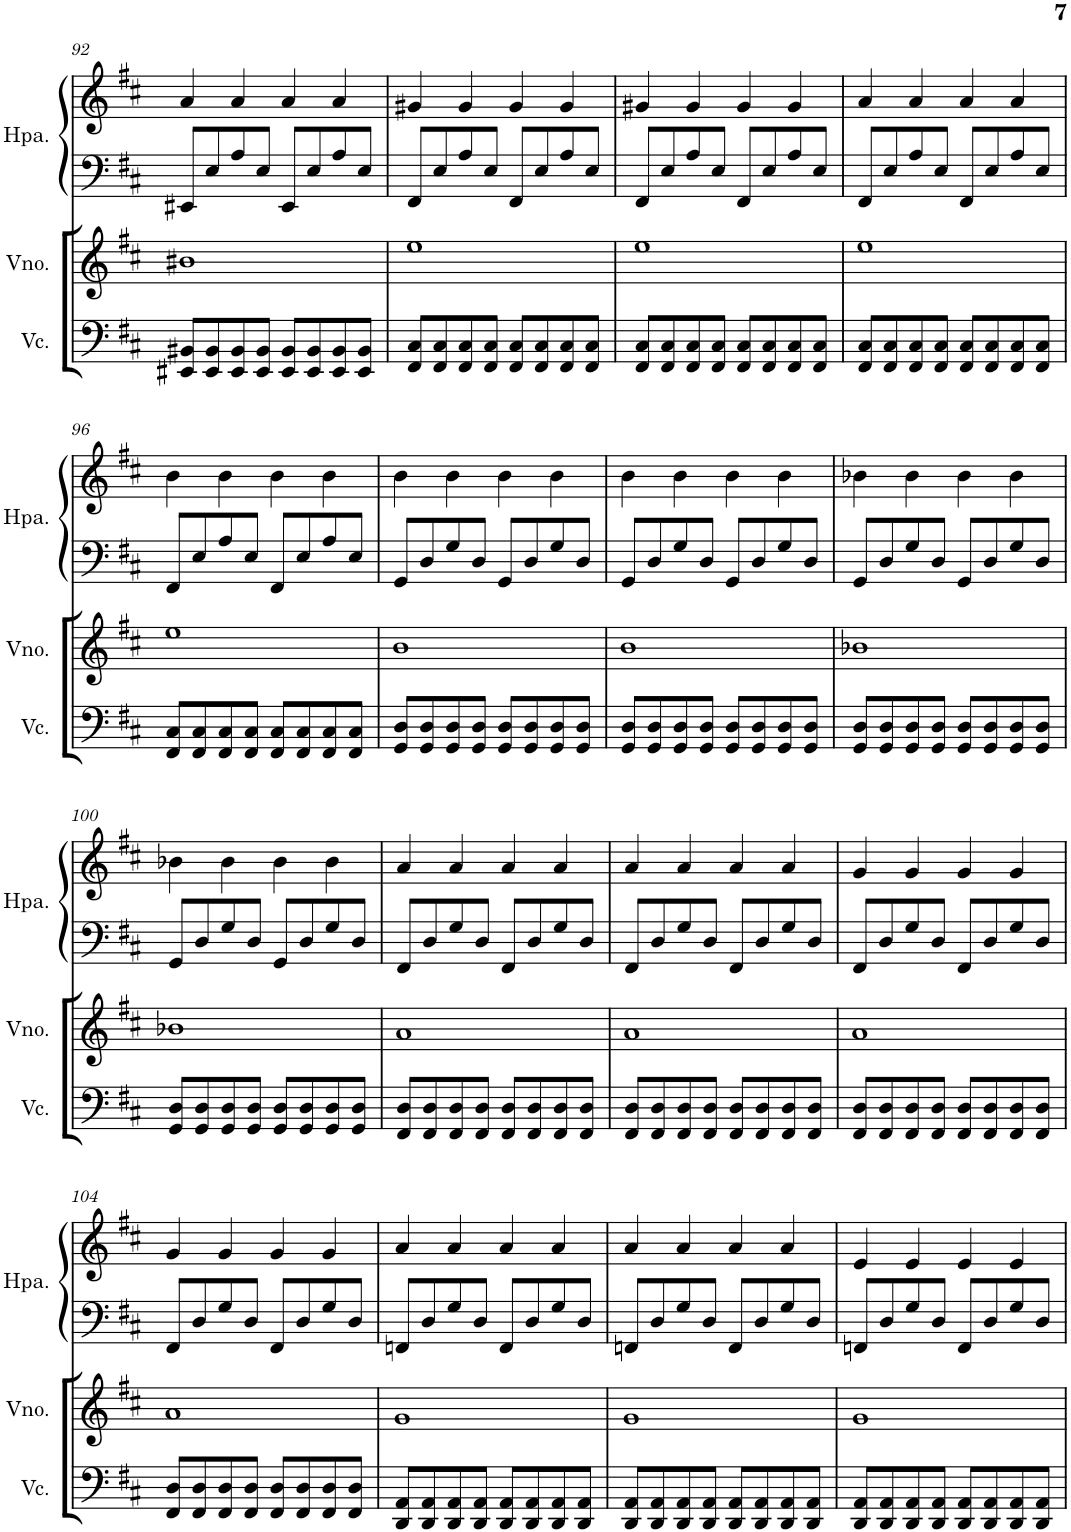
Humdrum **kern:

**kern	**kern	**kern	**kern
*part3	*part2	*part1	*part1
*staff4	*staff3	*staff2	*staff1
*I"Violoncelo	*I"Violino	*I"Harpa	*
*I'Vc.	*I'Vno.	*I'Hpa.	*
!!LO:PB:g=z
*clefF4	*clefG2	*clefF4	*clefG2
*k[f#c#]	*k[f#c#]	*k[f#c#]	*k[f#c#]
*M4/4	*M4/4	*M4/4	*M4/4
=92	=92	=92	=92
8EE#X/ 8BB#X/L	1b#X	8EE#X/L	4a/
8EE#/ 8BB#/	.	8E/	.
8EE#/ 8BB#/	.	8A/	4a/
8EE#/ 8BB#/J	.	8E/J	.
8EE#/ 8BB#/L	.	8EE#/L	4a/
8EE#/ 8BB#/	.	8E/	.
8EE#/ 8BB#/	.	8A/	4a/
8EE#/ 8BB#/J	.	8E/J	.
=93	=93	=93	=93
8FF#/ 8C#/L	1ee	8FF#/L	4g#X/
8FF#/ 8C#/	.	8E/	.
8FF#/ 8C#/	.	8A/	4g#/
8FF#/ 8C#/J	.	8E/J	.
8FF#/ 8C#/L	.	8FF#/L	4g#/
8FF#/ 8C#/	.	8E/	.
8FF#/ 8C#/	.	8A/	4g#/
8FF#/ 8C#/J	.	8E/J	.
=94	=94	=94	=94
8FF#/ 8C#/L	1ee	8FF#/L	4g#X/
8FF#/ 8C#/	.	8E/	.
8FF#/ 8C#/	.	8A/	4g#/
8FF#/ 8C#/J	.	8E/J	.
8FF#/ 8C#/L	.	8FF#/L	4g#/
8FF#/ 8C#/	.	8E/	.
8FF#/ 8C#/	.	8A/	4g#/
8FF#/ 8C#/J	.	8E/J	.
=95	=95	=95	=95
8FF#/ 8C#/L	1ee	8FF#/L	4a/
8FF#/ 8C#/	.	8E/	.
8FF#/ 8C#/	.	8A/	4a/
8FF#/ 8C#/J	.	8E/J	.
8FF#/ 8C#/L	.	8FF#/L	4a/
8FF#/ 8C#/	.	8E/	.
8FF#/ 8C#/	.	8A/	4a/
8FF#/ 8C#/J	.	8E/J	.
!!LO:LB:g=z
=96	=96	=96	=96
8FF#/ 8C#/L	1ee	8FF#/L	4b\
8FF#/ 8C#/	.	8E/	.
8FF#/ 8C#/	.	8A/	4b\
8FF#/ 8C#/J	.	8E/J	.
8FF#/ 8C#/L	.	8FF#/L	4b\
8FF#/ 8C#/	.	8E/	.
8FF#/ 8C#/	.	8A/	4b\
8FF#/ 8C#/J	.	8E/J	.
=97	=97	=97	=97
8GG/ 8D/L	1b	8GG/L	4b\
8GG/ 8D/	.	8D/	.
8GG/ 8D/	.	8G/	4b\
8GG/ 8D/J	.	8D/J	.
8GG/ 8D/L	.	8GG/L	4b\
8GG/ 8D/	.	8D/	.
8GG/ 8D/	.	8G/	4b\
8GG/ 8D/J	.	8D/J	.
=98	=98	=98	=98
8GG/ 8D/L	1b	8GG/L	4b\
8GG/ 8D/	.	8D/	.
8GG/ 8D/	.	8G/	4b\
8GG/ 8D/J	.	8D/J	.
8GG/ 8D/L	.	8GG/L	4b\
8GG/ 8D/	.	8D/	.
8GG/ 8D/	.	8G/	4b\
8GG/ 8D/J	.	8D/J	.
=99	=99	=99	=99
8GG/ 8D/L	1b-X	8GG/L	4b-X\
8GG/ 8D/	.	8D/	.
8GG/ 8D/	.	8G/	4b-\
8GG/ 8D/J	.	8D/J	.
8GG/ 8D/L	.	8GG/L	4b-\
8GG/ 8D/	.	8D/	.
8GG/ 8D/	.	8G/	4b-\
8GG/ 8D/J	.	8D/J	.
!!LO:LB:g=z
=100	=100	=100	=100
8GG/ 8D/L	1b-X	8GG/L	4b-X\
8GG/ 8D/	.	8D/	.
8GG/ 8D/	.	8G/	4b-\
8GG/ 8D/J	.	8D/J	.
8GG/ 8D/L	.	8GG/L	4b-\
8GG/ 8D/	.	8D/	.
8GG/ 8D/	.	8G/	4b-\
8GG/ 8D/J	.	8D/J	.
=101	=101	=101	=101
8FF#/ 8D/L	1a	8FF#/L	4a/
8FF#/ 8D/	.	8D/	.
8FF#/ 8D/	.	8G/	4a/
8FF#/ 8D/J	.	8D/J	.
8FF#/ 8D/L	.	8FF#/L	4a/
8FF#/ 8D/	.	8D/	.
8FF#/ 8D/	.	8G/	4a/
8FF#/ 8D/J	.	8D/J	.
=102	=102	=102	=102
8FF#/ 8D/L	1a	8FF#/L	4a/
8FF#/ 8D/	.	8D/	.
8FF#/ 8D/	.	8G/	4a/
8FF#/ 8D/J	.	8D/J	.
8FF#/ 8D/L	.	8FF#/L	4a/
8FF#/ 8D/	.	8D/	.
8FF#/ 8D/	.	8G/	4a/
8FF#/ 8D/J	.	8D/J	.
=103	=103	=103	=103
8FF#/ 8D/L	1a	8FF#/L	4g/
8FF#/ 8D/	.	8D/	.
8FF#/ 8D/	.	8G/	4g/
8FF#/ 8D/J	.	8D/J	.
8FF#/ 8D/L	.	8FF#/L	4g/
8FF#/ 8D/	.	8D/	.
8FF#/ 8D/	.	8G/	4g/
8FF#/ 8D/J	.	8D/J	.
!!LO:LB:g=z
=104	=104	=104	=104
8FF#/ 8D/L	1a	8FF#/L	4g/
8FF#/ 8D/	.	8D/	.
8FF#/ 8D/	.	8G/	4g/
8FF#/ 8D/J	.	8D/J	.
8FF#/ 8D/L	.	8FF#/L	4g/
8FF#/ 8D/	.	8D/	.
8FF#/ 8D/	.	8G/	4g/
8FF#/ 8D/J	.	8D/J	.
=105	=105	=105	=105
8DD/ 8AA/L	1g	8FFn/L	4a/
8DD/ 8AA/	.	8D/	.
8DD/ 8AA/	.	8G/	4a/
8DD/ 8AA/J	.	8D/J	.
8DD/ 8AA/L	.	8FF/L	4a/
8DD/ 8AA/	.	8D/	.
8DD/ 8AA/	.	8G/	4a/
8DD/ 8AA/J	.	8D/J	.
=106	=106	=106	=106
8DD/ 8AA/L	1g	8FFn/L	4a/
8DD/ 8AA/	.	8D/	.
8DD/ 8AA/	.	8G/	4a/
8DD/ 8AA/J	.	8D/J	.
8DD/ 8AA/L	.	8FF/L	4a/
8DD/ 8AA/	.	8D/	.
8DD/ 8AA/	.	8G/	4a/
8DD/ 8AA/J	.	8D/J	.
=107	=107	=107	=107
8DD/ 8AA/L	1g	8FFn/L	4e/
8DD/ 8AA/	.	8D/	.
8DD/ 8AA/	.	8G/	4e/
8DD/ 8AA/J	.	8D/J	.
8DD/ 8AA/L	.	8FF/L	4e/
8DD/ 8AA/	.	8D/	.
8DD/ 8AA/	.	8G/	4e/
8DD/ 8AA/J	.	8D/J	.
=	=	=	=
*-	*-	*-	*-
